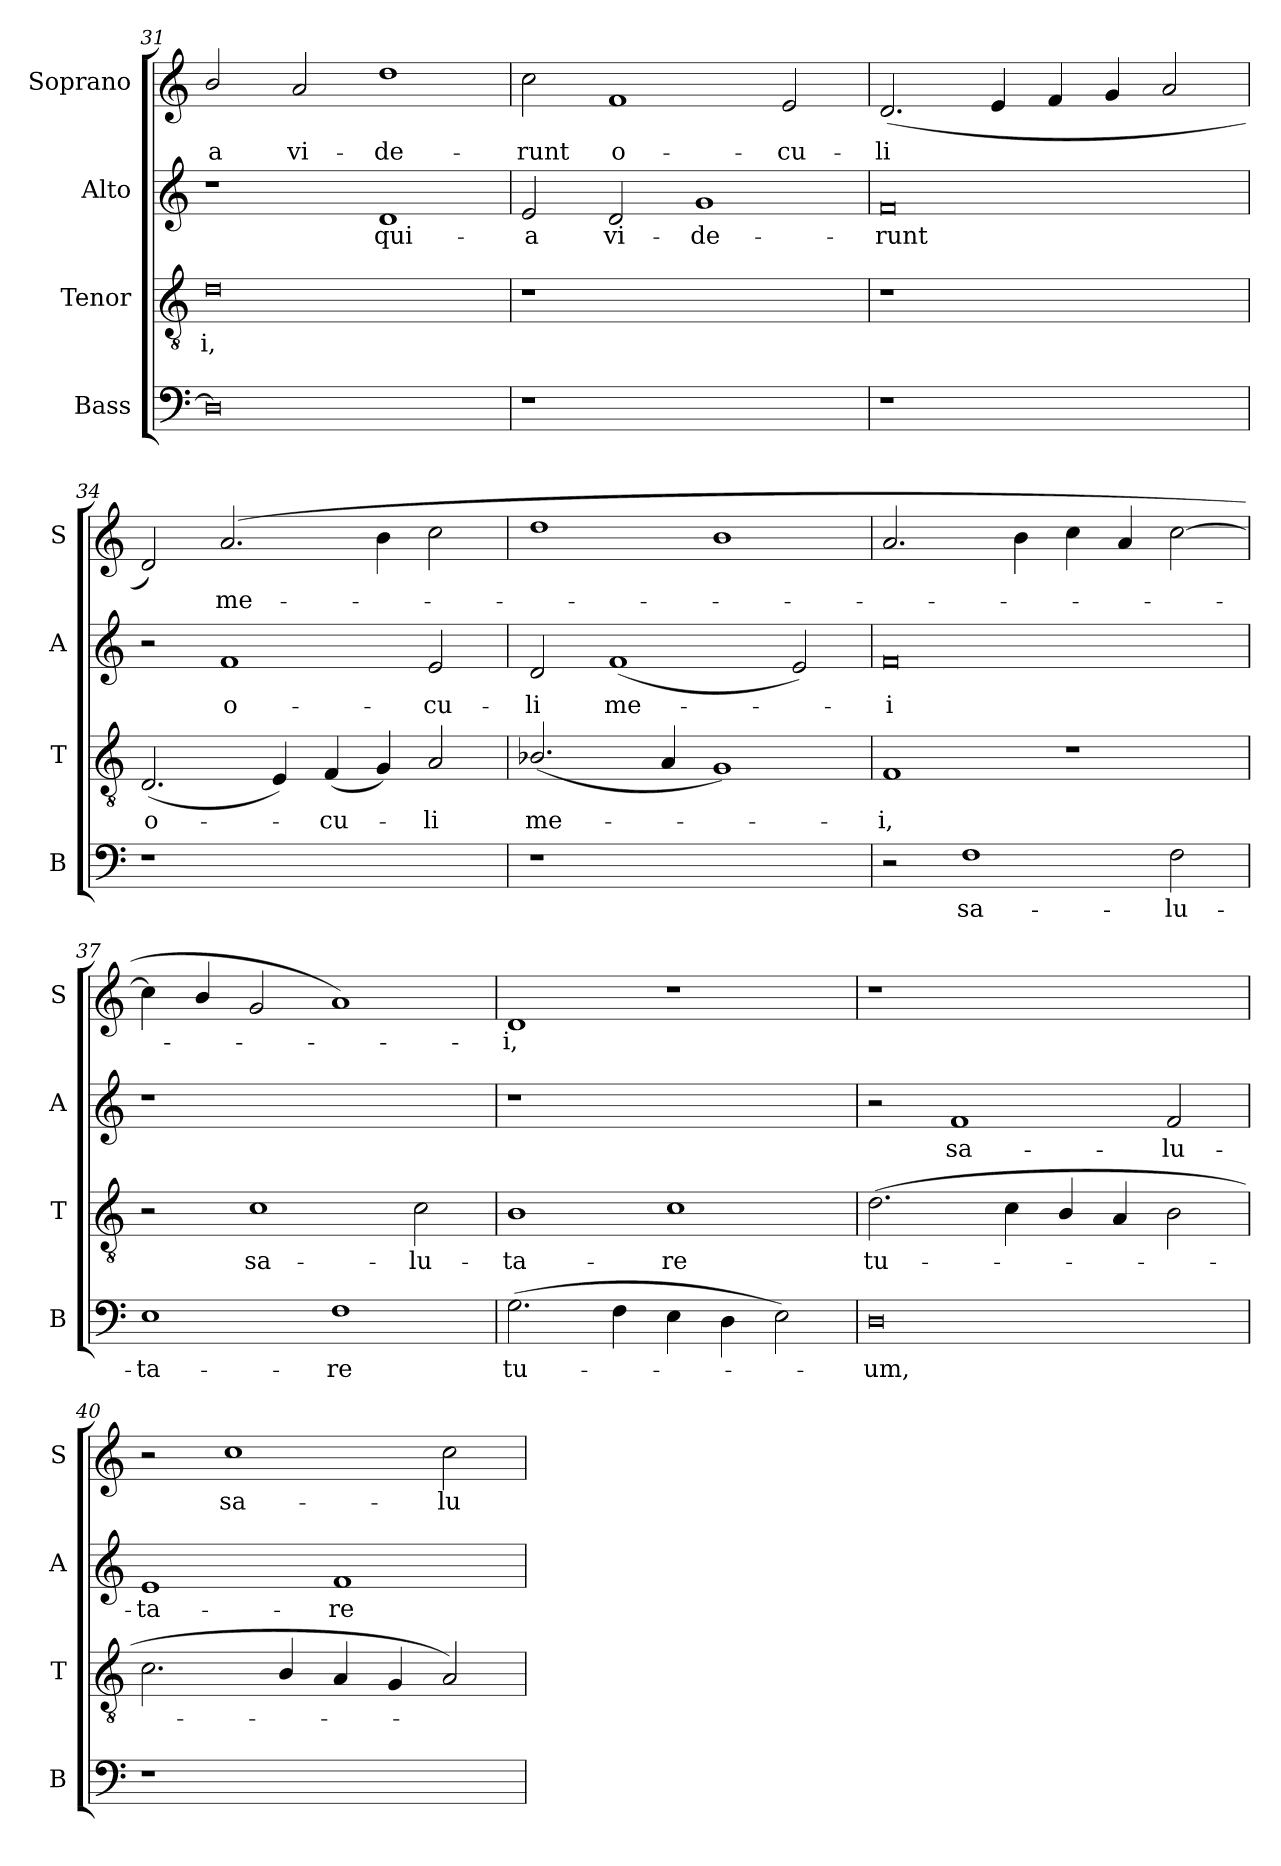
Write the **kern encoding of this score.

**kern	**text	**kern	**text	**kern	**text	**kern	**text
*part4	*part4	*part3	*part3	*part2	*part2	*part1	*part1
*staff4	*staff4	*staff3	*staff3	*staff2	*staff2	*staff1	*staff1
*I"Bass	*	*I"Tenor	*	*I"Alto	*	*I"Soprano	*
*I'B	*	*I'T	*	*I'A	*	*I'S	*
!!LO:LB:g=z
*clefF4	*	*clefGv2	*	*clefG2	*	*clefG2	*
*k[]	*	*k[]	*	*k[]	*	*k[]	*
=31	=31	=31	=31	=31	=31	=31	=31
!	!	!	!LO:LY:b	!	!	!	!LO:LY:b
0D]	.	0d	i,	1r	.	2b/	-a
!	!	!	!	!	!	!	!LO:LY:b
.	.	.	.	.	.	2a/	vi-
!	!	!	!	!	!LO:LY:b	!	!LO:LY:b
.	.	.	.	1d	qui-	1dd	-de-
!!LO:PB:g=z
=32	=32	=32	=32	=32	=32	=32	=32
!	!	!	!	!	!LO:LY:b	!	!LO:LY:b
1r	.	1r	.	2e/	-a	2cc\	-runt
!	!	!	!	!	!LO:LY:b	!	!LO:LY:b
.	.	.	.	2d/	vi-	1f	o-
!	!	!	!	!	!LO:LY:b	!	!
1ryy	.	1ryy	.	1g	-de-	.	.
!	!	!	!	!	!	!	!LO:LY:b
.	.	.	.	.	.	2e/	-cu-
=33	=33	=33	=33	=33	=33	=33	=33
!	!	!	!	!	!LO:LY:b	!	!LO:LY:b
1r	.	1r	.	0f	-runt	(<2.d/	-li
.	.	.	.	.	.	4e/	.
1ryy	.	1ryy	.	.	.	4f/	.
.	.	.	.	.	.	4g/	.
.	.	.	.	.	.	2a/	.
=34	=34	=34	=34	=34	=34	=34	=34
!	!	!	!LO:LY:b	!	!	!	!
1r	.	(<2.D/	o-	2r	.	2d/)	.
!	!	!	!	!	!LO:LY:b	!	!LO:LY:b
.	.	.	.	1f	o-	(<2.a/	me-
.	.	4E/)	.	.	.	.	.
!	!	!	!LO:LY:b	!	!	!	!
1ryy	.	(<4F/	cu-	.	.	.	.
.	.	4G/)	.	.	.	4b\	.
!	!	!	!LO:LY:b	!	!LO:LY:b	!	!
.	.	2A/	li	2e/	-cu-	2cc\	.
=35	=35	=35	=35	=35	=35	=35	=35
!	!	!	!LO:LY:b	!	!LO:LY:b	!	!
1r	.	(<2.B-X/	me-	2d/	-li	1dd	.
!	!	!	!	!	!LO:LY:b	!	!
.	.	.	.	(<1f	me-	.	.
.	.	4A/	.	.	.	.	.
1ryy	.	1G)	.	.	.	1b	.
.	.	.	.	2e/)	.	.	.
=36	=36	=36	=36	=36	=36	=36	=36
!	!	!	!LO:LY:b	!	!LO:LY:b	!	!
2r	.	1F	i,	0f	i	2.a/	.
!	!LO:LY:b	!	!	!	!	!	!
1F	sa-	.	.	.	.	.	.
.	.	.	.	.	.	4b\	.
.	.	1r	.	.	.	4cc\	.
.	.	.	.	.	.	4a/	.
!	!LO:LY:b	!	!	!	!	!	!
2F\	-lu-	.	.	.	.	[2cc\	.
=37	=37	=37	=37	=37	=37	=37	=37
!	!LO:LY:b	!	!	!	!	!	!
1E	-ta-	2r	.	1r	.	4cc\]	.
.	.	.	.	.	.	4b/	.
!	!	!	!LO:LY:b	!	!	!	!
.	.	1c	sa-	.	.	2g/	.
!	!LO:LY:b	!	!	!	!	!	!
1F	-re	.	.	1ryy	.	1a)	.
!	!	!	!LO:LY:b	!	!	!	!
.	.	2c\	-lu-	.	.	.	.
=38	=38	=38	=38	=38	=38	=38	=38
!	!LO:LY:b	!	!LO:LY:b	!	!	!	!LO:LY:b
(>2.G\	tu-	1B	-ta-	1r	.	1d	i,
4F\	.	.	.	.	.	.	.
!	!	!	!LO:LY:b	!	!	!	!
4E\	.	1c	-re	1ryy	.	1r	.
4D\	.	.	.	.	.	.	.
2E\)	.	.	.	.	.	.	.
!!LO:LB:g=z
=39	=39	=39	=39	=39	=39	=39	=39
!	!LO:LY:b	!	!LO:LY:b	!	!	!	!
0D	um,	(>2.d\	tu-	2r	.	1r	.
!	!	!	!	!	!LO:LY:b	!	!
.	.	.	.	1f	sa-	.	.
.	.	4c\	.	.	.	.	.
.	.	4B/	.	.	.	1ryy	.
.	.	4A/	.	.	.	.	.
!	!	!	!	!	!LO:LY:b	!	!
.	.	2B\	.	2f/	-lu-	.	.
!!LO:LB:g=z
=40	=40	=40	=40	=40	=40	=40	=40
!	!	!	!	!	!LO:LY:b	!	!
1r	.	2.c\	.	1e	-ta-	2r	.
!	!	!	!	!	!	!	!LO:LY:b
.	.	.	.	.	.	1cc	sa-
.	.	4B/	.	.	.	.	.
!	!	!	!	!	!LO:LY:b	!	!
1ryy	.	4A/	.	1f	-re	.	.
.	.	4G/	.	.	.	.	.
!	!	!	!	!	!	!	!LO:LY:b
.	.	2A/)	.	.	.	2cc\	-lu-
=	=	=	=	=	=	=	=
*-	*-	*-	*-	*-	*-	*-	*-
